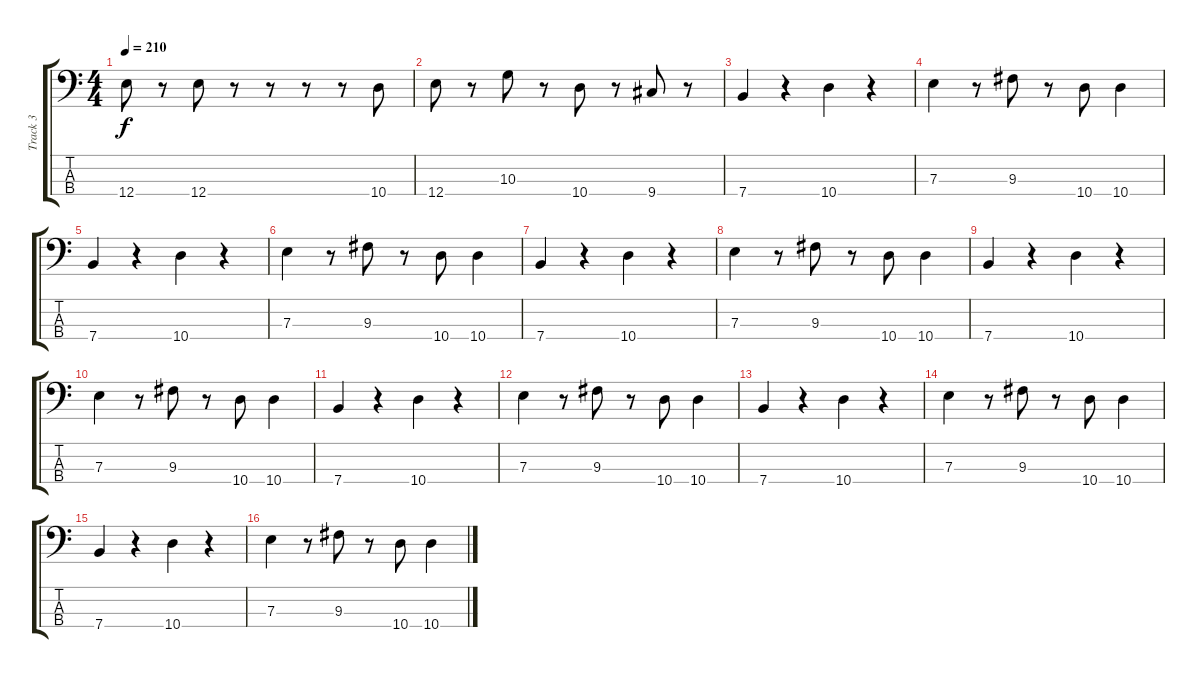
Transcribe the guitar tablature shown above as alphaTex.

\track ("Track 3" "Track 3") {instrument electricbasspick}
\staff {score tabs}
\tuning (G2 D2 A1 E1) {hide}
\ts (4 4)
\tempo 210
\clef f4
\ks c
12.4.8{dy f} r.8 12.4.8 r.8 r.8 r.8 r.8 10.4.8 |
12.4.8 r.8 10.3.8 r.8 10.4.8 r.8 9.4.8 r.8 |
7.4.4 r.4 10.4.4 r.4 |
7.3.4 r.8 9.3.8 r.8 10.4.8 10.4.4 |
7.4.4 r.4 10.4.4 r.4 |
7.3.4 r.8 9.3.8 r.8 10.4.8 10.4.4 |
7.4.4 r.4 10.4.4 r.4 |
7.3.4 r.8 9.3.8 r.8 10.4.8 10.4.4 |
7.4.4 r.4 10.4.4 r.4 |
7.3.4 r.8 9.3.8 r.8 10.4.8 10.4.4 |
7.4.4 r.4 10.4.4 r.4 |
7.3.4 r.8 9.3.8 r.8 10.4.8 10.4.4 |
7.4.4 r.4 10.4.4 r.4 |
7.3.4 r.8 9.3.8 r.8 10.4.8 10.4.4 |
7.4.4 r.4 10.4.4 r.4 |
7.3.4 r.8 9.3.8 r.8 10.4.8 10.4.4
